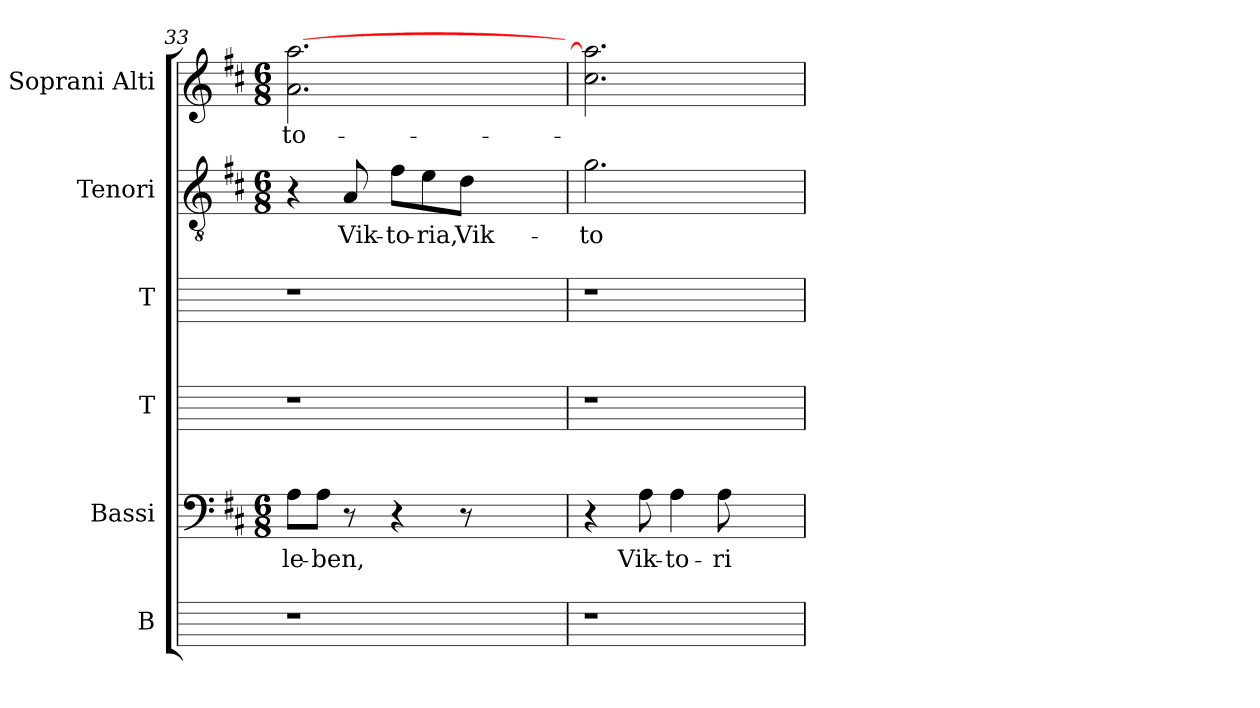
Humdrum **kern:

**kern	**kern	**text	**kern	**kern	**kern	**text	**kern	**text
*part6	*part5	*part5	*part4	*part3	*part2	*part2	*part1	*part1
*staff6	*staff5	*staff5	*staff4	*staff3	*staff2	*staff2	*staff1	*staff1
*I"B	*I"Bassi	*	*I"T	*I"T	*I"Tenori	*	*I"Soprani  Alti	*
*I'B	*I'B	*	*I'T	*I'T	*I'T	*	*I'S  A	*
*	*clefF4	*	*	*	*clefGv2	*	*clefG2	*
*	*k[f#c#]	*	*	*	*k[f#c#]	*	*k[f#c#]	*
*	*D:	*	*	*	*D:	*	*D:	*
*	*M6/8	*	*	*	*M6/8	*	*M6/8	*
=33	=33	=33	=33	=33	=33	=33	=33	=33
!	!	!LO:LY:b	!	!	!	!	!	!LO:LY:b:cj
1r	8A\L	le-	1r	1r	4r	.	[<2.aa\ 2.a\	-to-
!	!	!LO:LY:b:cj	!	!	!	!	!	!
.	8A\J	-ben,	.	.	.	.	.	.
!	!	!	!	!	!	!LO:LY:b	!	!
.	8r	.	.	.	8A/	Vik-	.	.
!	!	!	!	!	!	!LO:LY:b:cj	!	!
.	4r	.	.	.	8f#\L	-to-	.	.
!	!	!	!	!	!	!LO:LY:b:rj	!	!
.	.	.	.	.	8e\	-ria,	.	.
!	!	!	!	!	!	!LO:LY:b:cj	!	!
.	8r	.	.	.	8d\J	Vik-	.	.
.	4ryy	.	.	.	4ryy	.	4ryy	.
!!LO:LB:g=z
=34	=34	=34	=34	=34	=34	=34	=34	=34
!	!	!	!	!	!	!LO:LY:b:cj	!	!
*	*	*	*	*	*	*	*^	*
1r	4r	.	1r	1r	2.g\	-to-	2.aa\] 2.cc#\	16..ryy	.
.	.	.	.	.	.	.	.	2ryy	.
!	!	!LO:LY:b	!	!	!	!	!	!	!
.	8A\	Vik-	.	.	.	.	.	.	.
!	!	!LO:LY:b:cj	!	!	!	!	!	!	!
.	4A\	-to-	.	.	.	.	.	.	.
.	.	.	.	.	.	.	.	4ryy	.
!	!	!LO:LY:b:rj	!	!	!	!	!	!	!
.	8A\	-ri-	.	.	.	.	.	.	.
.	4ryy	.	.	.	4ryy	.	4ryy	.	.
.	.	.	.	.	.	.	.	8ryy	.
.	.	.	.	.	.	.	.	64ryy	.
*	*	*	*	*	*	*	*v	*v	*
=	=	=	=	=	=	=	=	=
*-	*-	*-	*-	*-	*-	*-	*-	*-
